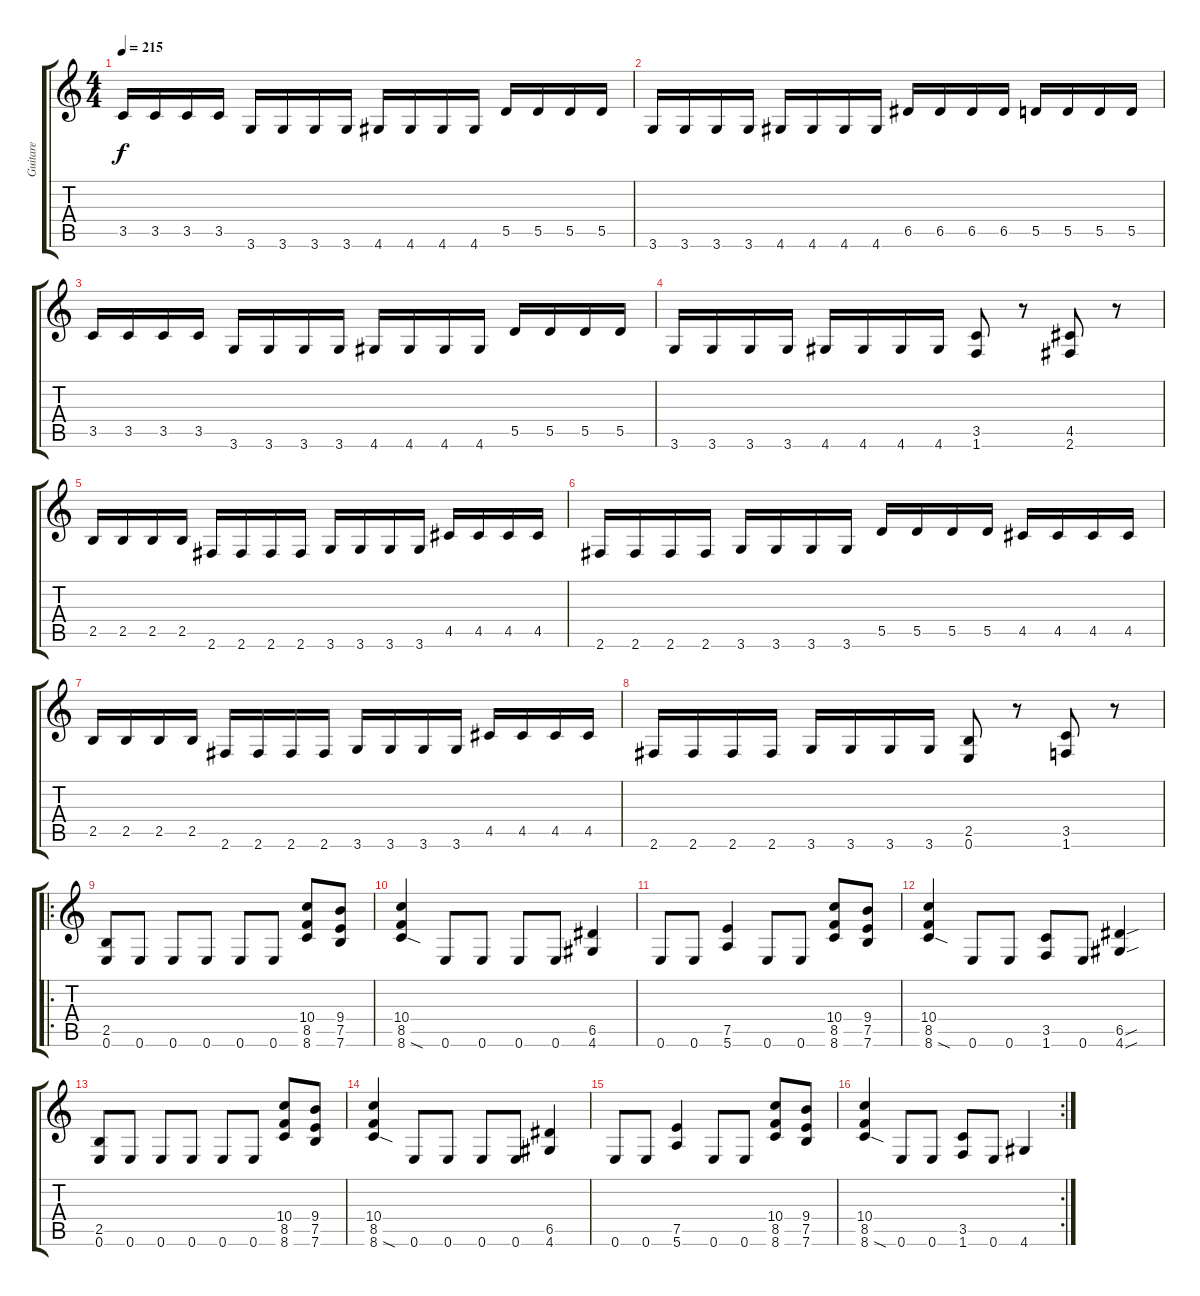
\track ("Guitare" "Guitare") {instrument overdrivenguitar}
\staff {score tabs}
\tuning (E4 B3 G3 D3 A2 E2) {hide}
\ts (4 4)
\tempo 215
\clef g2
\ks c
3.5.16{dy f} 3.5.16 3.5.16 3.5.16 3.6.16 3.6.16 3.6.16 3.6.16 4.6.16 4.6.16 4.6.16 4.6.16 5.5.16 5.5.16 5.5.16 5.5.16 |
3.6.16 3.6.16 3.6.16 3.6.16 4.6.16 4.6.16 4.6.16 4.6.16 6.5.16 6.5.16 6.5.16 6.5.16 5.5.16 5.5.16 5.5.16 5.5.16 |
3.5.16 3.5.16 3.5.16 3.5.16 3.6.16 3.6.16 3.6.16 3.6.16 4.6.16 4.6.16 4.6.16 4.6.16 5.5.16 5.5.16 5.5.16 5.5.16 |
3.6.16 3.6.16 3.6.16 3.6.16 4.6.16 4.6.16 4.6.16 4.6.16 (3.5 1.6).8 r.8 (4.5 2.6).8 r.8 |
2.5.16 2.5.16 2.5.16 2.5.16 2.6.16 2.6.16 2.6.16 2.6.16 3.6.16 3.6.16 3.6.16 3.6.16 4.5.16 4.5.16 4.5.16 4.5.16 |
2.6.16 2.6.16 2.6.16 2.6.16 3.6.16 3.6.16 3.6.16 3.6.16 5.5.16 5.5.16 5.5.16 5.5.16 4.5.16 4.5.16 4.5.16 4.5.16 |
2.5.16 2.5.16 2.5.16 2.5.16 2.6.16 2.6.16 2.6.16 2.6.16 3.6.16 3.6.16 3.6.16 3.6.16 4.5.16 4.5.16 4.5.16 4.5.16 |
2.6.16 2.6.16 2.6.16 2.6.16 3.6.16 3.6.16 3.6.16 3.6.16 (2.5 0.6).8 r.8 (3.5 1.6).8 r.8 |
\ro
(2.5 0.6).8 0.6.8 0.6.8 0.6.8 0.6.8 0.6.8 (10.4 8.5 8.6).8 (9.4 7.5 7.6).8 |
(10.4 8.5 8.6{sod}).4 0.6.8 0.6.8 0.6.8 0.6.8 (6.5 4.6).4 |
0.6.8 0.6.8 (7.5 5.6).4 0.6.8 0.6.8 (10.4 8.5 8.6).8 (9.4 7.5 7.6).8 |
(10.4 8.5 8.6{sod}).4 0.6.8 0.6.8 (3.5 1.6).8 0.6.8 (6.5{sou} 4.6{sou}).4 |
(2.5 0.6).8 0.6.8 0.6.8 0.6.8 0.6.8 0.6.8 (10.4 8.5 8.6).8 (9.4 7.5 7.6).8 |
(10.4 8.5 8.6{sod}).4 0.6.8 0.6.8 0.6.8 0.6.8 (6.5 4.6).4 |
0.6.8 0.6.8 (7.5 5.6).4 0.6.8 0.6.8 (10.4 8.5 8.6).8 (9.4 7.5 7.6).8 |
\rc 2
(10.4 8.5 8.6{sod}).4 0.6.8 0.6.8 (3.5 1.6).8 0.6.8 4.6.4
